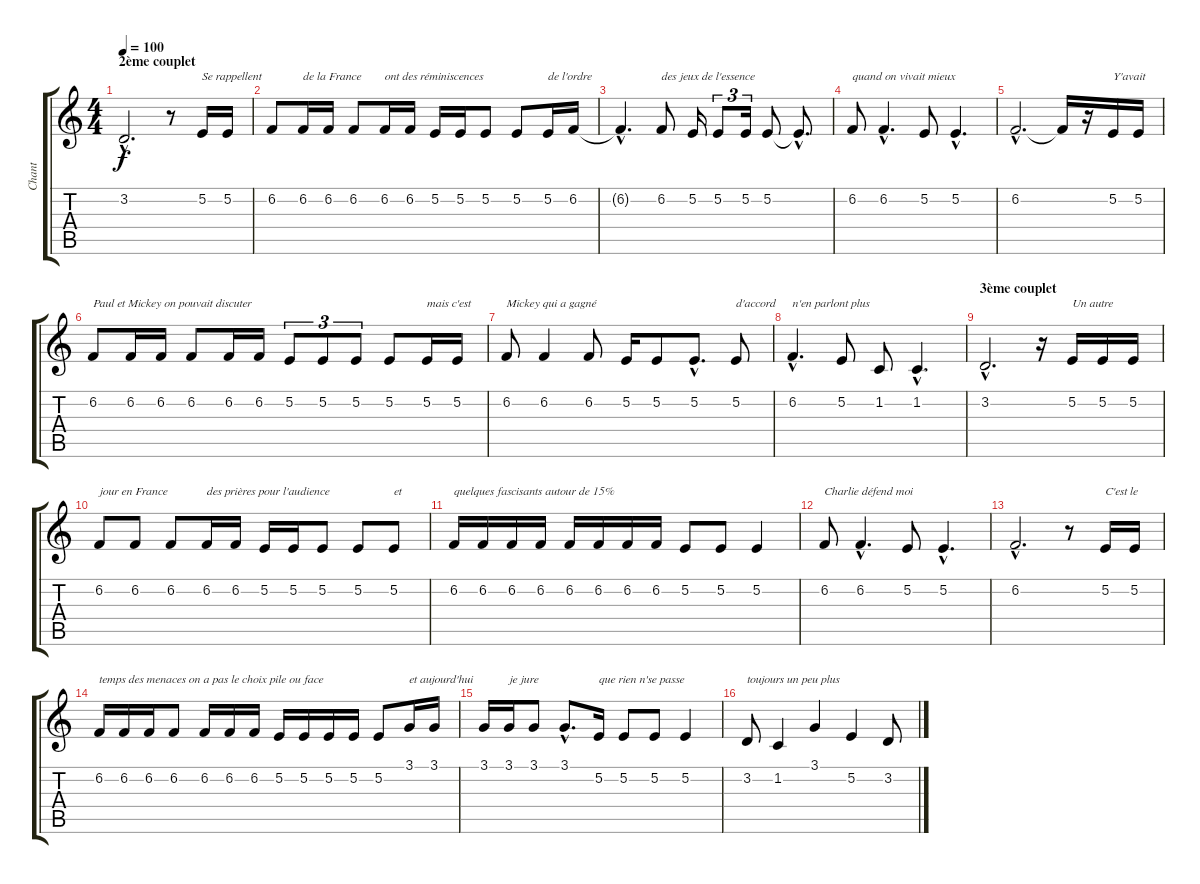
\track ("Chant" "Chant") {instrument baritonesax}
\staff {score tabs}
\tuning (E4 B3 G3 D3 A2 E2) {hide}
\ts (4 4)
\section ("" "2ème couplet")
\tempo 100
\clef g2
\ks c
3.2{hac t}.2{d dy f} r.8 5.2.16{txt "Se rappellent"} 5.2.16 |
6.2.8 6.2.16{txt "de la France"} 6.2.16 6.2.8 6.2.16{txt "ont des réminiscences"} 6.2.16 5.2.16 5.2.16 5.2.8 5.2.8 5.2.16{txt "de l'ordre"} 6.2.16 |
6.2{hac t}.4{d} 6.2.8{txt "des jeux de l'essence"} 5.2.16 5.2.8{tu (3 2)} 5.2.16{tu (3 2)} 5.2.8 5.2{hac t}.8{d} |
6.2.8{txt "quand on vivait mieux"} 6.2{hac}.4{d} 5.2.8 5.2{hac}.4{d} |
6.2{hac}.2{d} 6.2{t}.16 r.16 5.2.16{txt "Y'avait"} 5.2.16 |
6.2.8{txt "Paul et Mickey on pouvait discuter"} 6.2.16 6.2.16 6.2.8 6.2.16 6.2.16 5.2.8{tu (3 2)} 5.2.8{tu (3 2)} 5.2.8{tu (3 2)} 5.2.8 5.2.16{txt "mais c'est"} 5.2.16 |
6.2.8{txt "Mickey qui a gagné"} 6.2.4 6.2.8 5.2.16 5.2.8 5.2{hac}.8{d} 5.2.8{txt "d'accord"} |
6.2{hac}.4{d txt "n'en parlont plus"} 5.2.8 1.2.8 1.2{hac}.4{d} |
\section ("" "3ème couplet")
3.2{hac}.2{d} r.16 5.2.16{txt "Un autre"} 5.2.16 5.2.16 |
6.2.8{txt "jour en France"} 6.2.8 6.2.8 6.2.16{txt "des prières pour l'audience"} 6.2.16 5.2.16 5.2.16 5.2.8 5.2.8 5.2.8{txt "et"} |
6.2.16{txt "quelques fascisants autour de 15%"} 6.2.16 6.2.16 6.2.16 6.2.16 6.2.16 6.2.16 6.2.16 5.2.8 5.2.8 5.2.4 |
6.2.8{txt "Charlie défend moi"} 6.2{hac}.4{d} 5.2.8 5.2{hac}.4{d} |
6.2{hac}.2{d} r.8 5.2.16{txt "C'est le"} 5.2.16 |
6.2.16{txt "temps des menaces on a pas le choix pile ou face"} 6.2.16 6.2.16 6.2.8 6.2.16 6.2.16 6.2.16 5.2.16 5.2.16 5.2.16 5.2.16 5.2.8 3.1.16{txt "et aujourd'hui"} 3.1.16 |
3.1.16 3.1.16{txt "je jure"} 3.1.8 3.1{hac}.8{d} 5.2.16{txt "que rien n'se passe"} 5.2.8 5.2.8 5.2.4 |
3.2.8{txt "toujours un peu plus"} 1.2.4 3.1.4 5.2.4 3.2.8
